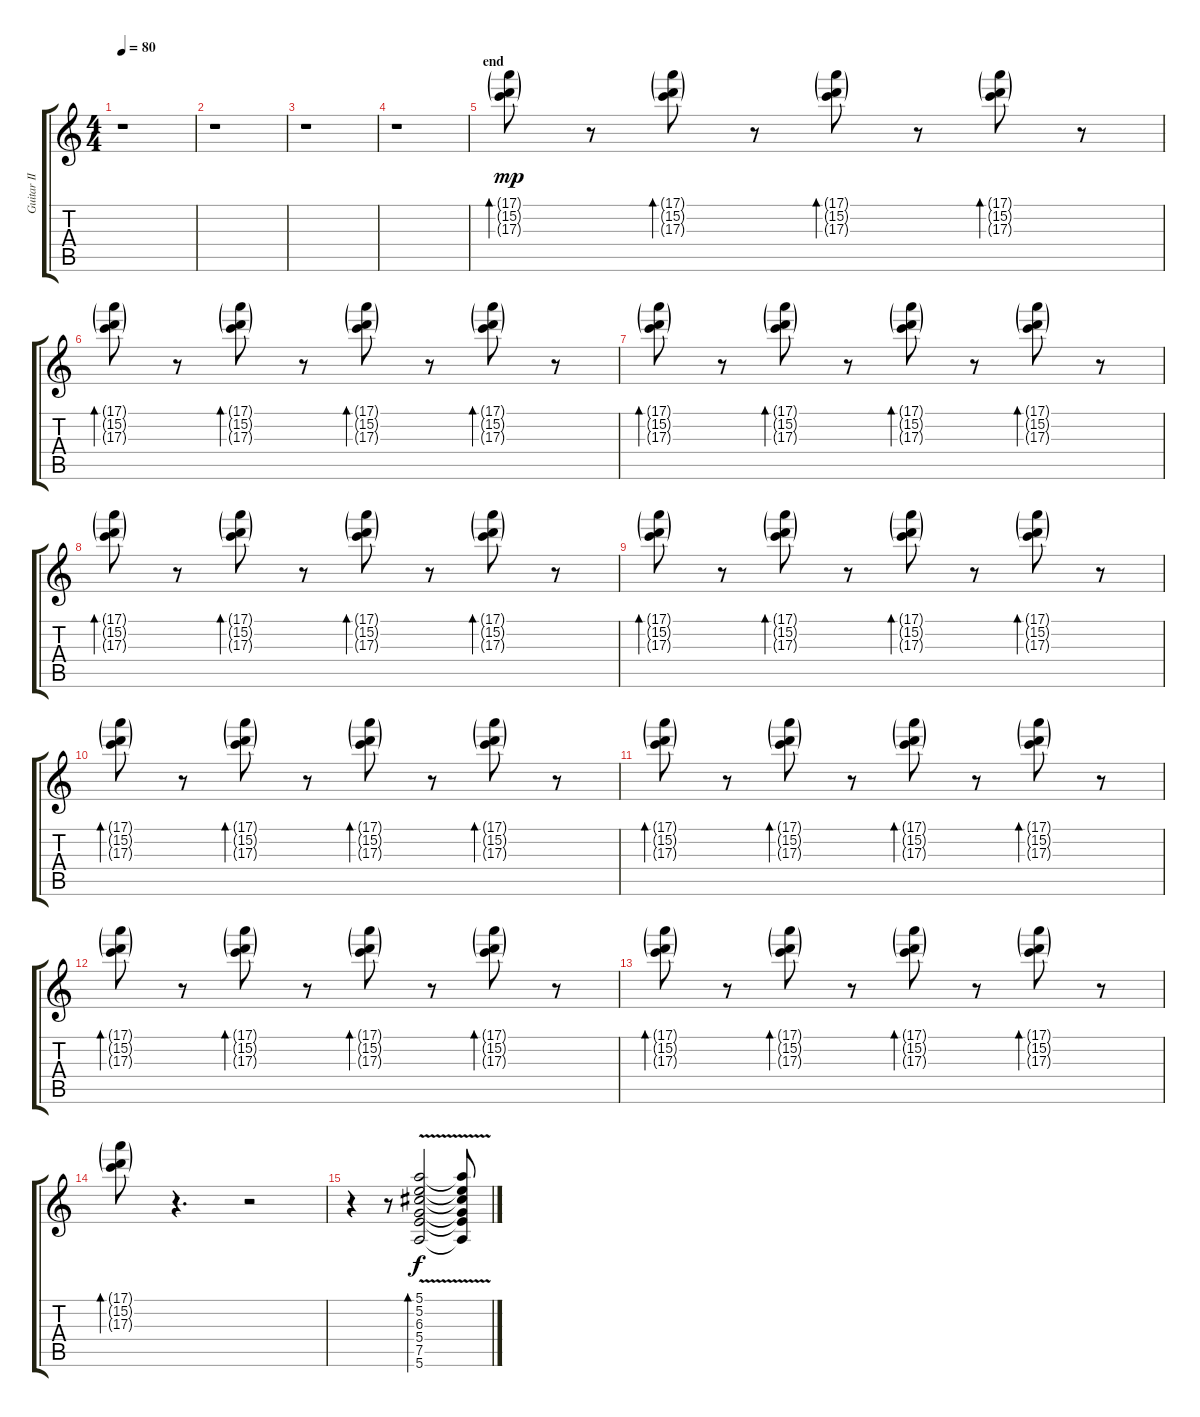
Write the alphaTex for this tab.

\track ("Guitar II" "Guitar II") {instrument acousticguitarsteel}
\staff {score tabs}
\tuning (E4 B3 G3 D3 A2 E2) {hide}
\ts (4 4)
\tempo 80
\clef g2
\ks aminor
r.1{dy mp} |
r.1 |
r.1 |
r.1 |
\section ("" "end")
(17.1{g} 15.2{g} 17.3{g}).8{bd 240} r.8 (17.1{g} 15.2{g} 17.3{g}).8{bd 240} r.8 (17.1{g} 15.2{g} 17.3{g}).8{bd 240} r.8 (17.1{g} 15.2{g} 17.3{g}).8{bd 240} r.8 |
(17.1{g} 15.2{g} 17.3{g}).8{bd 240} r.8 (17.1{g} 15.2{g} 17.3{g}).8{bd 240} r.8 (17.1{g} 15.2{g} 17.3{g}).8{bd 240} r.8 (17.1{g} 15.2{g} 17.3{g}).8{bd 240} r.8 |
(17.1{g} 15.2{g} 17.3{g}).8{bd 240} r.8 (17.1{g} 15.2{g} 17.3{g}).8{bd 240} r.8 (17.1{g} 15.2{g} 17.3{g}).8{bd 240} r.8 (17.1{g} 15.2{g} 17.3{g}).8{bd 240} r.8 |
(17.1{g} 15.2{g} 17.3{g}).8{bd 240} r.8 (17.1{g} 15.2{g} 17.3{g}).8{bd 240} r.8 (17.1{g} 15.2{g} 17.3{g}).8{bd 240} r.8 (17.1{g} 15.2{g} 17.3{g}).8{bd 240} r.8 |
(17.1{g} 15.2{g} 17.3{g}).8{bd 240} r.8 (17.1{g} 15.2{g} 17.3{g}).8{bd 240} r.8 (17.1{g} 15.2{g} 17.3{g}).8{bd 240} r.8 (17.1{g} 15.2{g} 17.3{g}).8{bd 240} r.8 |
(17.1{g} 15.2{g} 17.3{g}).8{bd 240} r.8 (17.1{g} 15.2{g} 17.3{g}).8{bd 240} r.8 (17.1{g} 15.2{g} 17.3{g}).8{bd 240} r.8 (17.1{g} 15.2{g} 17.3{g}).8{bd 240} r.8 |
(17.1{g} 15.2{g} 17.3{g}).8{bd 240} r.8 (17.1{g} 15.2{g} 17.3{g}).8{bd 240} r.8 (17.1{g} 15.2{g} 17.3{g}).8{bd 240} r.8 (17.1{g} 15.2{g} 17.3{g}).8{bd 240} r.8 |
(17.1{g} 15.2{g} 17.3{g}).8{bd 240} r.8 (17.1{g} 15.2{g} 17.3{g}).8{bd 240} r.8 (17.1{g} 15.2{g} 17.3{g}).8{bd 240} r.8 (17.1{g} 15.2{g} 17.3{g}).8{bd 240} r.8 |
(17.1{g} 15.2{g} 17.3{g}).8{bd 240} r.8 (17.1{g} 15.2{g} 17.3{g}).8{bd 240} r.8 (17.1{g} 15.2{g} 17.3{g}).8{bd 240} r.8 (17.1{g} 15.2{g} 17.3{g}).8{bd 240} r.8 |
(17.1{g} 15.2{g} 17.3{g}).8{bd 240} r.4{d} r.2 |
r.4 r.8 (5.1{v} 5.2 6.3 5.4 7.5 5.6).2{bd 240 dy f} (5.1{t} 5.2{t} 6.3{t} 5.4{t} 7.5{t} 5.6{t}).8
